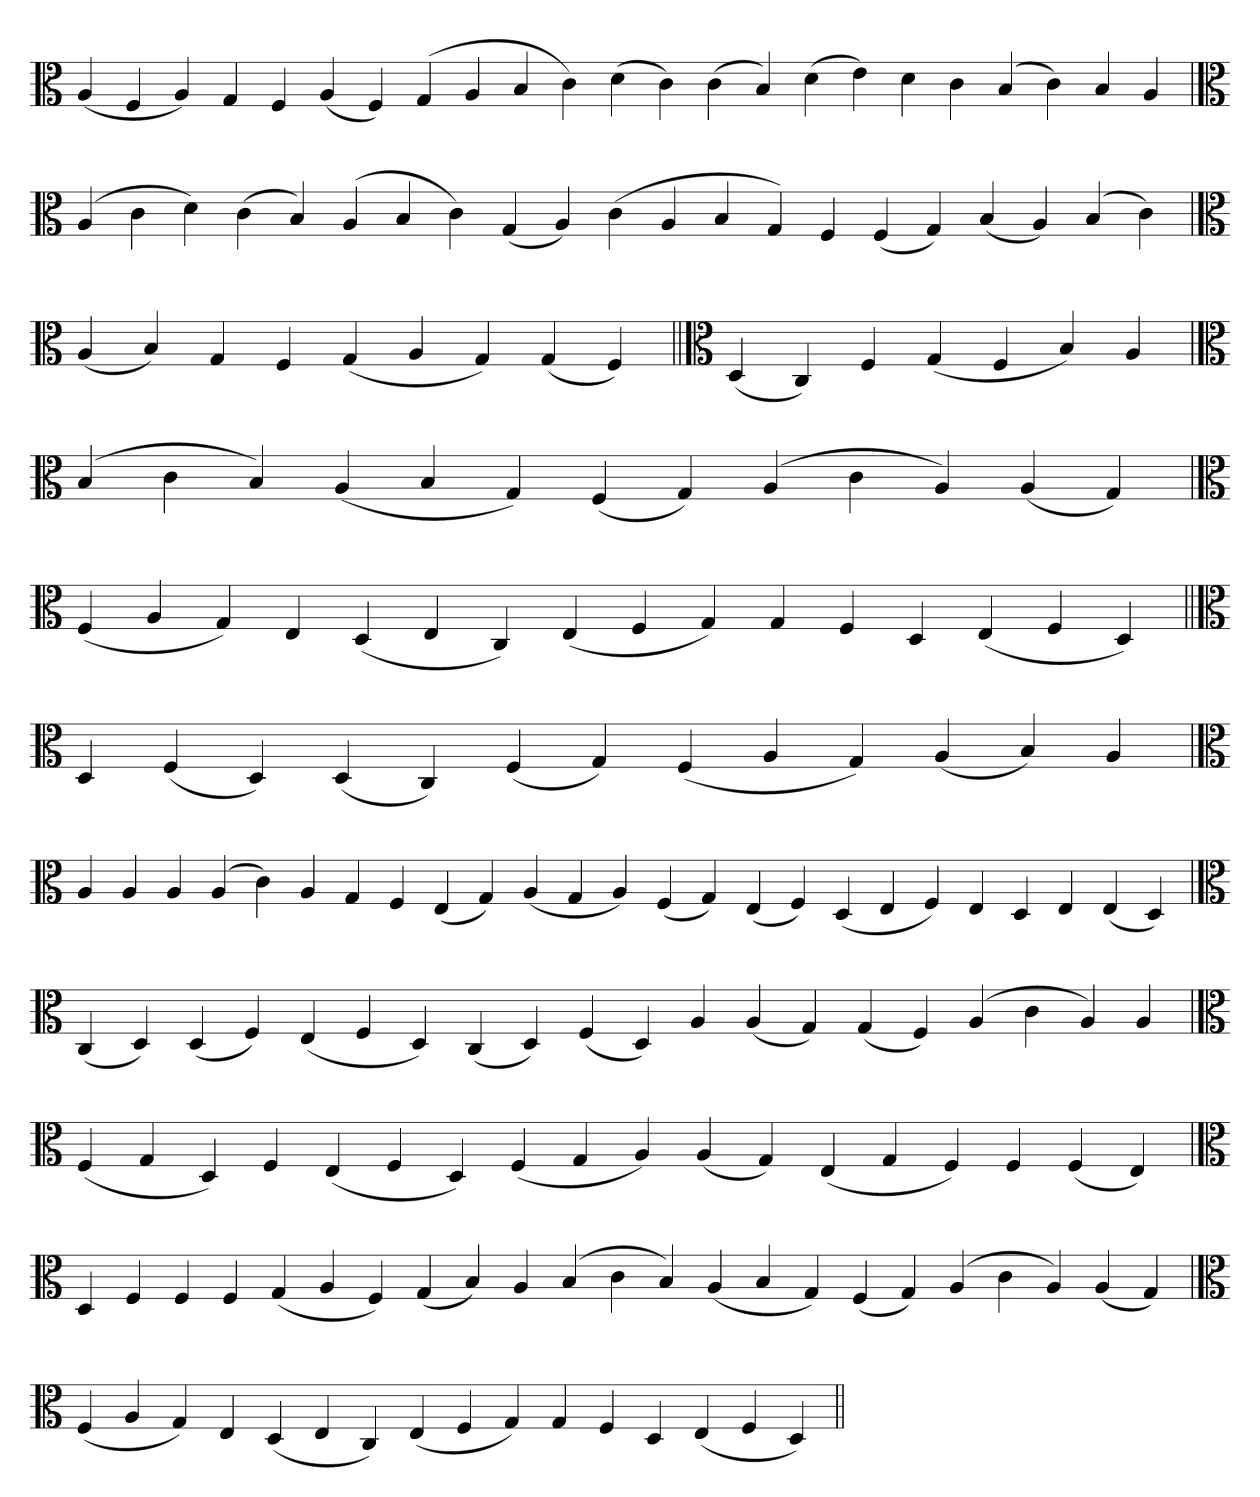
**kern
*part1
*staff1
*clefC3
=
(4A
4F
4A)
4G
4F
(4A
4F)
(4G
4A
4B
4c)
(4d
4c)
(4c
4B)
(4d
4e)
4d
4c
(4B
4c)
4B
4A
='
*clefC3
(4A
4c
4d)
(4c
4B)
(4A
4B
4c)
(4G
4A)
(4c
4A
4B
4G)
4F
(4F
4G)
(4B
4A)
(4B
4c)
=`
*clefC3
(4A
4B)
4G
4F
(4G
4A
4G)
(4G
4F)
=||
*clefC3
(4D
4C)
4F
(4G
4F
4B)
4A
=`
*clefC3
(4B
4c
4B)
(4A
4B
4G)
(4F
4G)
(4A
4c
4A)
(4A
4G)
=`
*clefC3
(4F
4A
4G)
4E
(4D
4E
4C)
(4E
4F
4G)
4G
4F
4D
(4E
4F
4D)
=||
*clefC3
4D
(4F
4D)
(4D
4C)
(4F
4G)
(4F
4A
4G)
(4A
4B)
4A
=`
*clefC3
4A
4A
4A
(4A
4c)
4A
4G
4F
(4E
4G)
(4A
4G
4A)
(4F
4G)
(4E
4F)
(4D
4E
4F)
4E
4D
4E
(4E
4D)
=
*clefC3
(4C
4D)
(4D
4F)
(4E
4F
4D)
(4C
4D)
(4F
4D)
4A
(4A
4G)
(4G
4F)
(4A
4c
4A)
4A
='
*clefC3
(4F
4G
4D)
4F
(4E
4F
4D)
(4F
4G
4A)
(4A
4G)
(4E
4G
4F)
4F
(4F
4E)
='
*clefC3
4D
4F
4F
4F
(4G
4A
4F)
(4G
4B)
4A
(4B
4c
4B)
(4A
4B
4G)
(4F
4G)
(4A
4c
4A)
(4A
4G)
=`
*clefC3
(4F
4A
4G)
4E
(4D
4E
4C)
(4E
4F
4G)
4G
4F
4D
(4E
4F
4D)
=||
*-
